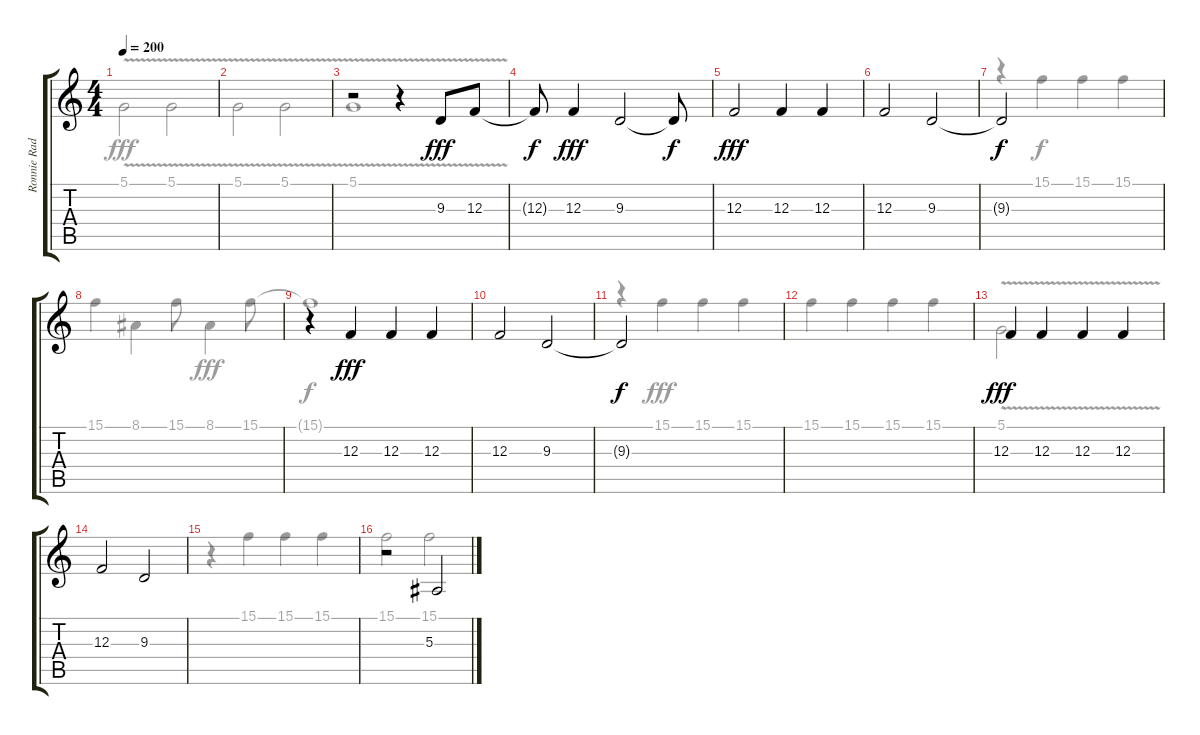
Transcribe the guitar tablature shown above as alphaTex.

\track ("Ronnie Radke" "Ronnie Rad") {mute instrument acousticgrandpiano}
\staff {score tabs}
\tuning (D4 A3 F3 C3 G2 C2) {hide}
\voice
\ts (4 4)
\tempo 200
\clef g2
\ks c
|
|
r.2 r.4 9.3.8{dy fff} 12.3.8 |
12.3{t}.8{dy f} 12.3.4{dy fff} 9.3.2 9.3{t}.8{dy f} |
12.3.2{dy fff} 12.3.4 12.3.4 |
12.3.2 9.3.2 |
9.3{t}.2{dy f} |
|
r.4 12.3.4{dy fff} 12.3.4 12.3.4 |
12.3.2 9.3.2 |
9.3{t}.2{dy f} |
|
12.3.4{dy fff} 12.3.4 12.3.4 12.3.4 |
12.3.2 9.3.2 |
|
r.2 5.3.2
\voice
\clef g2
\ottava regular
\simile none
\ks c
5.1{v}.2{dy fff} 5.1{v}.2 |
5.1{v}.2 5.1{v}.2 |
5.1{v}.1 |
|
|
|
r.4 15.1.4{dy f} 15.1.4 15.1.4 |
15.1.4 8.1.4 15.1.8 8.1.4{dy fff} 15.1.8 |
15.1{t}.1{dy f} |
|
r.4 15.1.4{dy fff} 15.1.4 15.1.4 |
15.1.4 15.1.4 15.1.4 15.1.4 |
5.1{v}.2 |
|
r.4 15.1.4 15.1.4 15.1.4 |
15.1.2 15.1.2
